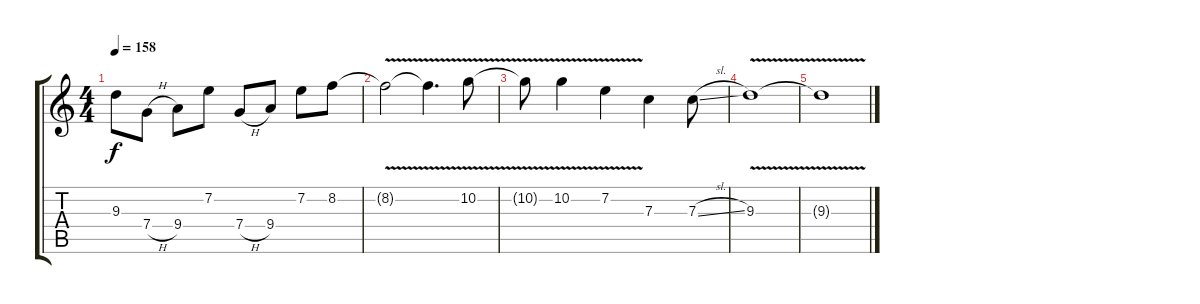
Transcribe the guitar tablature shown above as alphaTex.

\track ("  " "  ") {instrument electricguitarjazz}
\staff {score tabs}
\tuning (D4 A3 F3 C3 G2 D2) {hide}
\ts (4 4)
\tempo 158
\clef g2
\ks c
9.3{t}.8{dy f} 7.4{h}.8 9.4.8 7.2.8 7.4{h}.8 9.4.8 7.2.8 8.2.8 |
8.2{v t}.2 8.2{t}.4{d} 10.2{v}.8 |
10.2{t}.8 10.2{v}.4 7.2{v}.4 7.3.4 7.3{sl}.8 |
9.3{v}.1 |
9.3{t}.1
